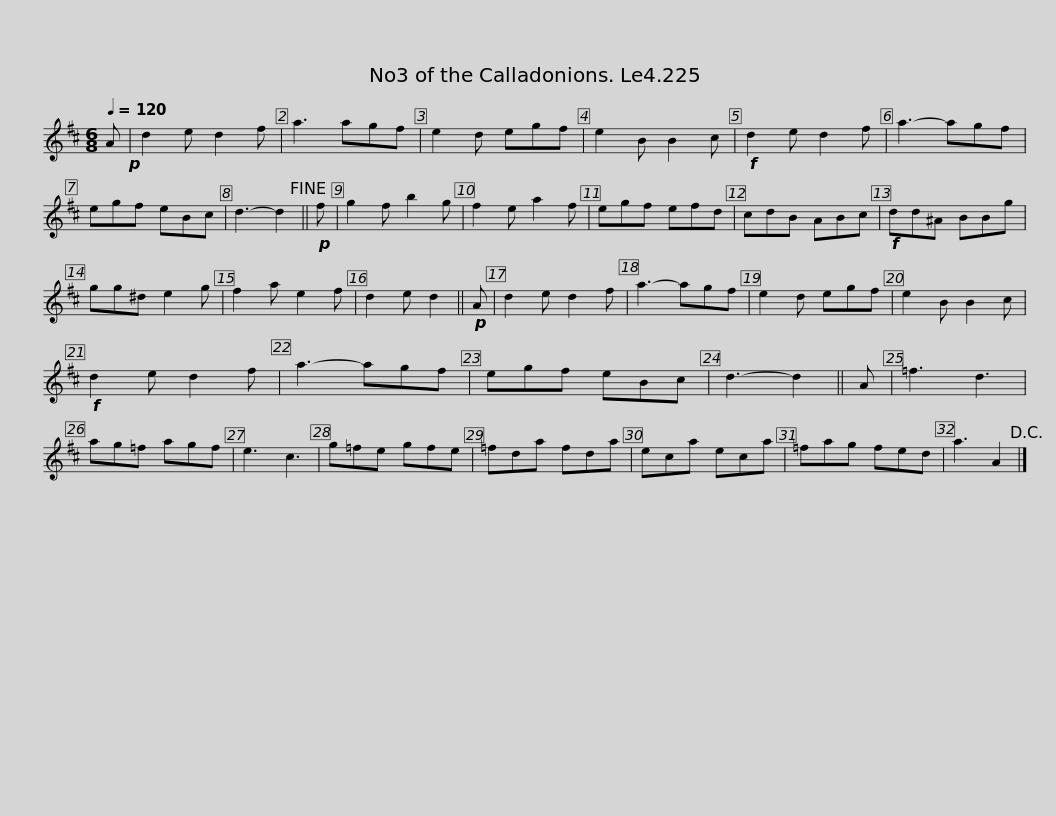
X:1
L:1/8
Q:1/4=120
M:6/8
I:linebreak $
K:D
V:1 treble
V:1
 A!p! | d2 e d2 f | a3 agf | e2 d egf | e2 B B2 c | %5
!f! d2 e d2 f | a3- agf | egf eBc | d3- d2!fine! ||!p! f |$ %10
 g2 f b2 g | f2 e a2 f | egf efd | cdB ABc |!f! dd^A BBg | %15
 gg^d e2 g | f2 a e2 f | d2 e d2 ||!p! A |$ d2 e d2 f | %20
 a3- agf | e2 d egf | e2 B B2 c |!f! d2 e d2 f | a3- agf | %25
 egf eBc | d3- d2 || A | =f3 d3 |$ ag=f agf | %30
 e3 c3 | g=fe gfe | =fda fda | eca eca | =fag fed | %35
 a3 A2!D.C.! |] %36
